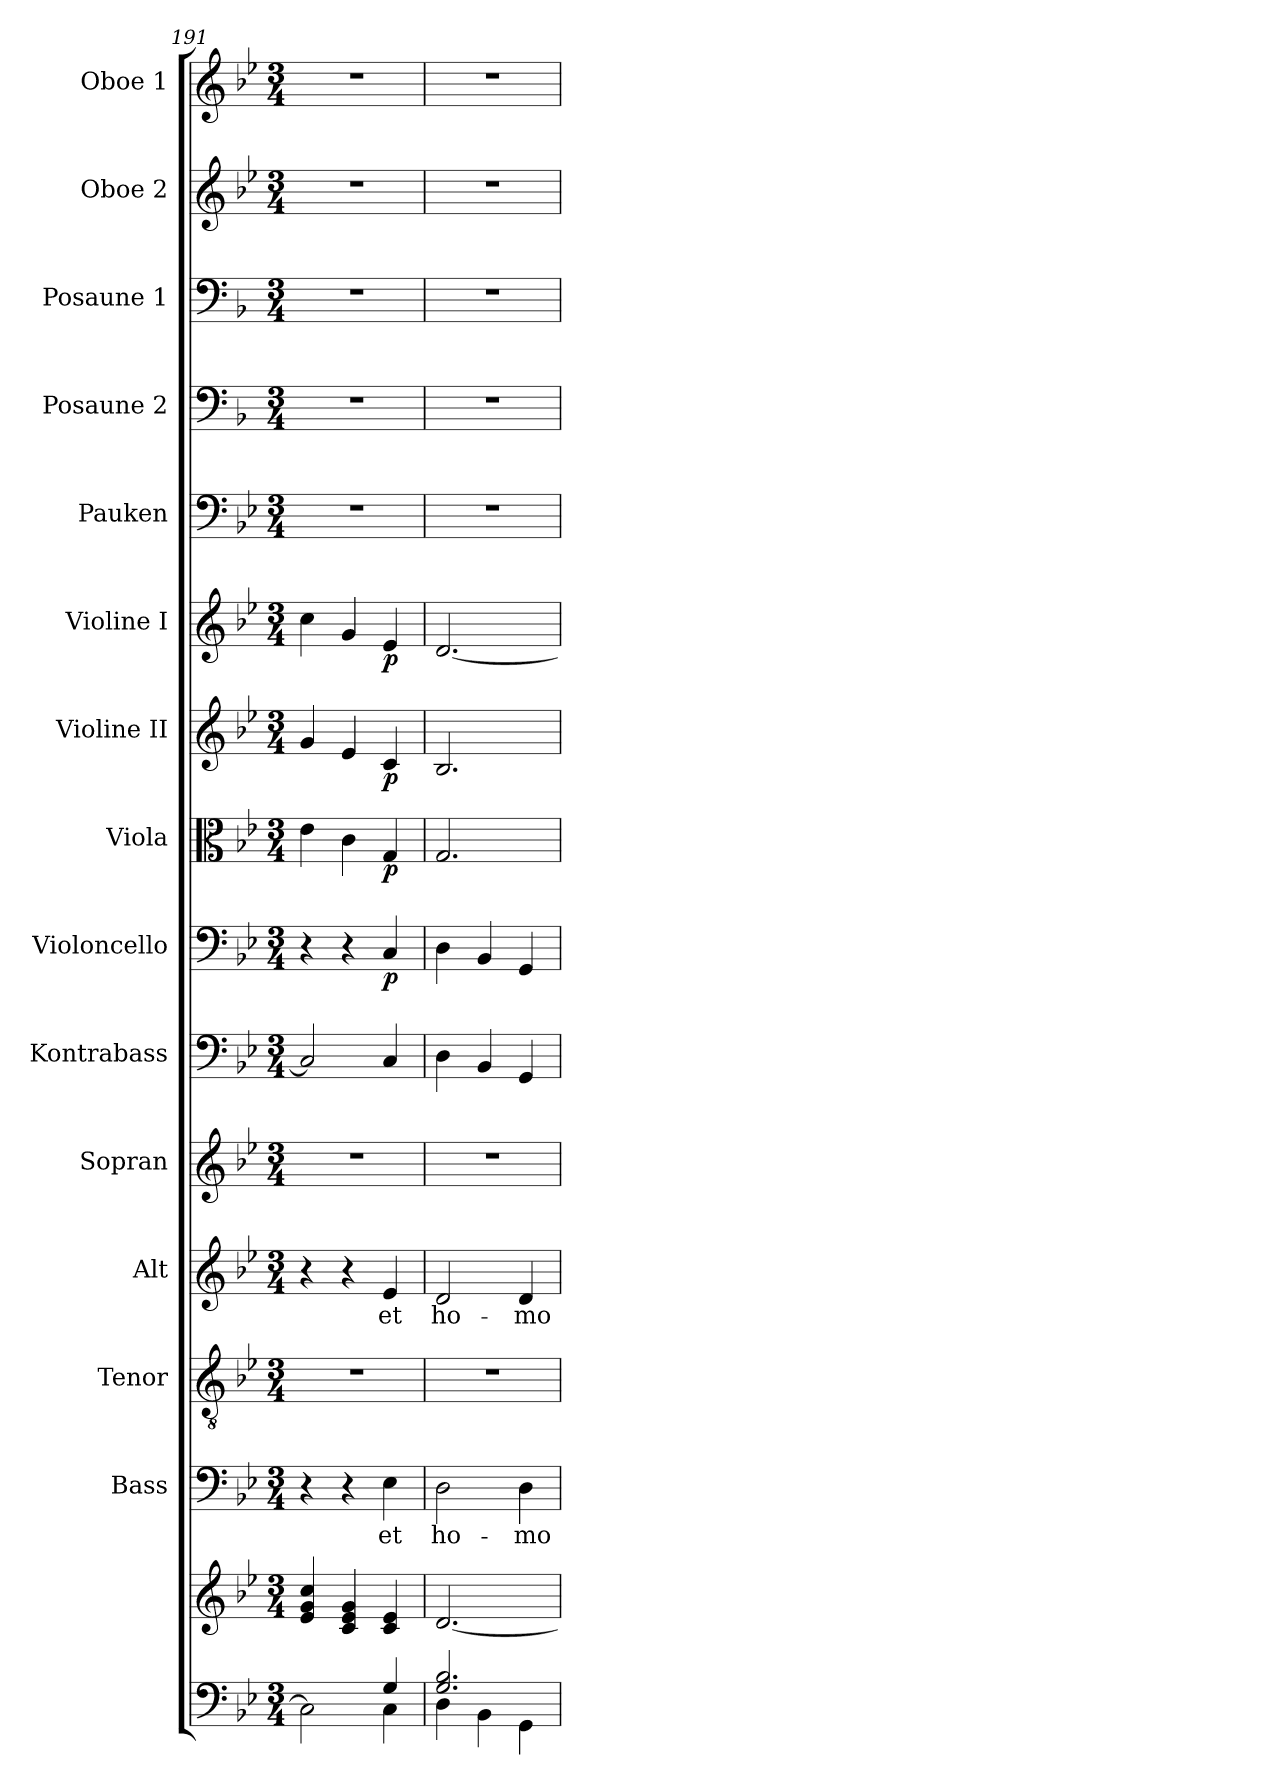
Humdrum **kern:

**kern	**kern	**kern	**text	**kern	**kern	**text	**kern	**kern	**kern	**dynam	**kern	**dynam	**kern	**dynam	**kern	**dynam	**kern	**kern	**kern	**kern	**kern
*part15	*part15	*part14	*part14	*part13	*part12	*part12	*part11	*part10	*part9	*part9	*part8	*part8	*part7	*part7	*part6	*part6	*part5	*part4	*part3	*part2	*part1
*staff16	*staff15	*staff14	*staff14	*staff13	*staff12	*staff12	*staff11	*staff10	*staff9	*staff9	*staff8	*staff8	*staff7	*staff7	*staff6	*staff6	*staff5	*staff4	*staff3	*staff2	*staff1
*	*	*I"Bass	*	*I"Tenor	*I"Alt	*	*I"Sopran	*I"Kontrabass	*I"Violoncello	*	*I"Viola	*	*I"Violine II	*	*I"Violine I	*	*I"Pauken	*I"Posaune 2	*I"Posaune 1	*I"Oboe 2	*I"Oboe 1
*	*	*I'B.	*	*I'T.	*I'A.	*	*I'S.	*I'Kb.	*I'Vc.	*	*I'Vla.	*	*I'Vl. II	*	*I'Vl. I	*	*I'Pk.	*I'Pos. 2	*I'Pos. 1	*I'Ob. 2	*I'Ob. 1
*clefF4	*clefG2	*clefF4	*	*clefGv2	*clefG2	*	*clefG2	*clefF4	*clefF4	*	*clefC3	*	*clefG2	*	*clefG2	*	*clefF4	*clefF4	*clefF4	*clefG2	*clefG2
*	*	*	*	*	*	*	*	*ITrd7c12	*	*	*	*	*	*	*	*	*	*ITrd4c7	*ITrd4c7	*	*
*k[b-e-]	*k[b-e-]	*k[b-e-]	*	*k[b-e-]	*k[b-e-]	*	*k[b-e-]	*k[b-e-]	*k[b-e-]	*	*k[b-e-]	*	*k[b-e-]	*	*k[b-e-]	*	*k[b-e-]	*k[b-e-]	*k[b-e-]	*k[b-e-]	*k[b-e-]
*B-:	*B-:	*B-:	*	*B-:	*B-:	*	*B-:	*B-:	*B-:	*	*B-:	*	*B-:	*	*B-:	*	*B-:	*B-:	*B-:	*B-:	*B-:
*M3/4	*M3/4	*M3/4	*	*M3/4	*M3/4	*	*M3/4	*M3/4	*M3/4	*	*M3/4	*	*M3/4	*	*M3/4	*	*M3/4	*M3/4	*M3/4	*M3/4	*M3/4
=191	=191	=191	=191	=191	=191	=191	=191	=191	=191	=191	=191	=191	=191	=191	=191	=191	=191	=191	=191	=191	=191
*^	*	*	*	*	*	*	*	*	*	*	*	*	*	*	*	*	*	*	*	*	*
2ryy	2C\]	4e-/ 4g/ 4cc/	4r	.	2.r	4r	.	2.r	2CC/]	4r	.	4e-\	.	4g/	.	4cc\	.	2.r	2.r	2.r	2.r	2.r
.	.	4c/ 4e-/ 4g/	4r	.	.	4r	.	.	.	4r	.	4c\	.	4e-/	.	4g/	.	.	.	.	.	.
!	!	!	!	!LO:LY:b	!	!	!LO:LY:b	!	!	!	!LO:DY:b	!	!LO:DY:b	!	!LO:DY:b	!	!LO:DY:b	!	!	!	!	!
4G/	4C\	4c/ 4e-/	4E-\	et	.	4e-/	et	.	4CC/	4C/	p	4G/	p	4c/	p	4e-/	p	.	.	.	.	.
!!LO:PB:g=z
=192	=192	=192	=192	=192	=192	=192	=192	=192	=192	=192	=192	=192	=192	=192	=192	=192	=192	=192	=192	=192	=192	=192
!	!	!	!	!LO:LY:b	!	!	!LO:LY:b	!	!	!	!	!	!	!	!	!	!	!	!	!	!	!
2.G/ 2.B-/	4D\	[2.d/	2D\	ho-	2.r	2d/	ho-	2.r	4DD\	4D\	.	2.G/	.	2.B-/	.	[2.d/	.	2.r	2.r	2.r	2.r	2.r
.	4BB-\	.	.	.	.	.	.	.	4BBB-/	4BB-/	.	.	.	.	.	.	.	.	.	.	.	.
!	!	!	!	!LO:LY:b	!	!	!LO:LY:b	!	!	!	!	!	!	!	!	!	!	!	!	!	!	!
.	4GG\	.	4D\	-mo	.	4d/	-mo	.	4GGG/	4GG/	.	.	.	.	.	.	.	.	.	.	.	.
*v	*v	*	*	*	*	*	*	*	*	*	*	*	*	*	*	*	*	*	*	*	*	*
=	=	=	=	=	=	=	=	=	=	=	=	=	=	=	=	=	=	=	=	=	=
*-	*-	*-	*-	*-	*-	*-	*-	*-	*-	*-	*-	*-	*-	*-	*-	*-	*-	*-	*-	*-	*-
